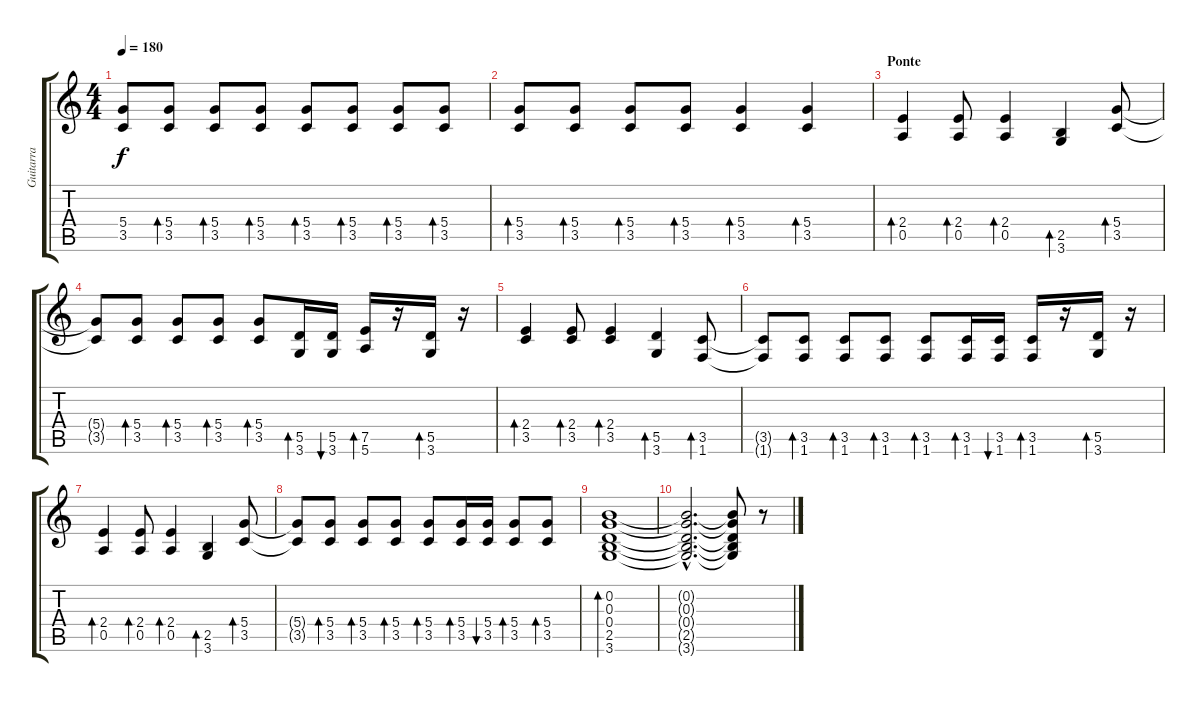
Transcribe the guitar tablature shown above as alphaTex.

\track ("Guitarra" "Guitarra") {instrument electricguitarmuted}
\staff {score tabs}
\tuning (E4 B3 G3 D3 A2 E2) {hide}
\ts (4 4)
\tempo 180
\clef g2
\ks c
(5.4{t} 3.5{t}).8{dy f} (5.4 3.5).8{bd 60} (5.4 3.5).8{bd 60} (5.4 3.5).8{bd 60} (5.4 3.5).8{bd 60} (5.4 3.5).8{bd 60} (5.4 3.5).8{bd 60} (5.4 3.5).8{bd 60} |
(5.4 3.5).8{bd 60} (5.4 3.5).8{bd 60} (5.4 3.5).8{bd 60} (5.4 3.5).8{bd 60} (5.4 3.5).4{bd 60} (5.4 3.5).4{bd 60} |
\section ("" "Ponte")
(2.4 0.5).4{bd 60 instrument electricguitarclean} (2.4 0.5).8{bd 60} (2.4 0.5).4{bd 60} (2.5 3.6).4{bd 60} (5.4 3.5).8{bd 60} |
(5.4{t} 3.5{t}).8 (5.4 3.5).8{bd 60} (5.4 3.5).8{bd 60} (5.4 3.5).8{bd 60} (5.4 3.5).8{bd 60} (5.5 3.6).16{bd 60} (5.5 3.6).16{bu 60} (7.5 5.6).16{bd 60} r.16 (5.5 3.6).16{bd 60} r.16 |
(2.4 3.5).4{bd 60} (2.4 3.5).8{bd 60} (2.4 3.5).4{bd 60} (5.5 3.6).4{bd 60} (3.5 1.6).8{bd 60} |
(3.5{t} 1.6{t}).8 (3.5 1.6).8{bd 60} (3.5 1.6).8{bd 60} (3.5 1.6).8{bd 60} (3.5 1.6).8{bd 60} (3.5 1.6).16{bd 60} (3.5 1.6).16{bu 60} (3.5 1.6).16{bd 60} r.16 (5.5 3.6).16{bd 60} r.16 |
(2.4 0.5).4{bd 60} (2.4 0.5).8{bd 60} (2.4 0.5).4{bd 60} (2.5 3.6).4{bd 60} (5.4 3.5).8{bd 60} |
(5.4{t} 3.5{t}).8 (5.4 3.5).8{bd 60} (5.4 3.5).8{bd 60} (5.4 3.5).8{bd 60} (5.4 3.5).8{bd 60} (5.4 3.5).16{bd 60} (5.4 3.5).16{bu 60} (5.4 3.5).8{bd 60} (5.4 3.5).8{bd 60} |
(0.2 0.3 0.4 2.5 3.6).1{bd 480} |
(0.2{hac t} 0.3{hac t} 0.4{hac t} 2.5{hac t} 3.6{hac t}).2{d} (0.2{t} 0.3{t} 0.4{t} 2.5{t} 3.6{t}).8 r.8
